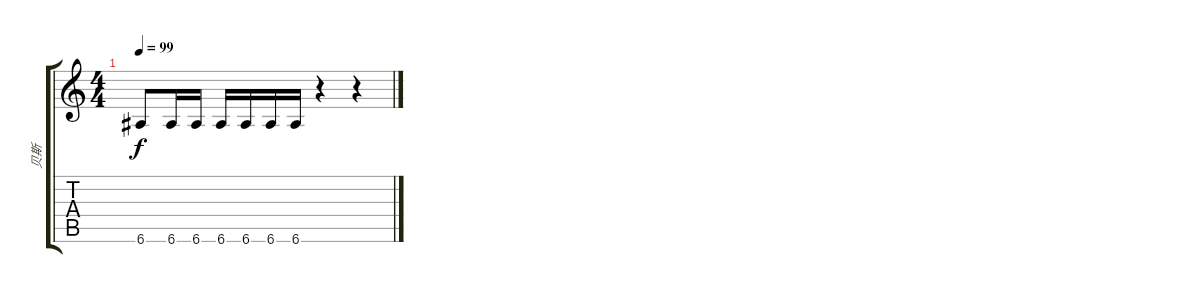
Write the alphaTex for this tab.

\track ("贝斯" "贝斯") {instrument electricbassfinger}
\staff {score tabs}
\tuning (E4 B3 G3 D3 A2 E2) {hide}
\ts (4 4)
\tempo 99
\clef g2
\ks c
6.6.8{dy f} 6.6.16 6.6.16 6.6.16 6.6.16 6.6.16 6.6.16 r.4 r.4
